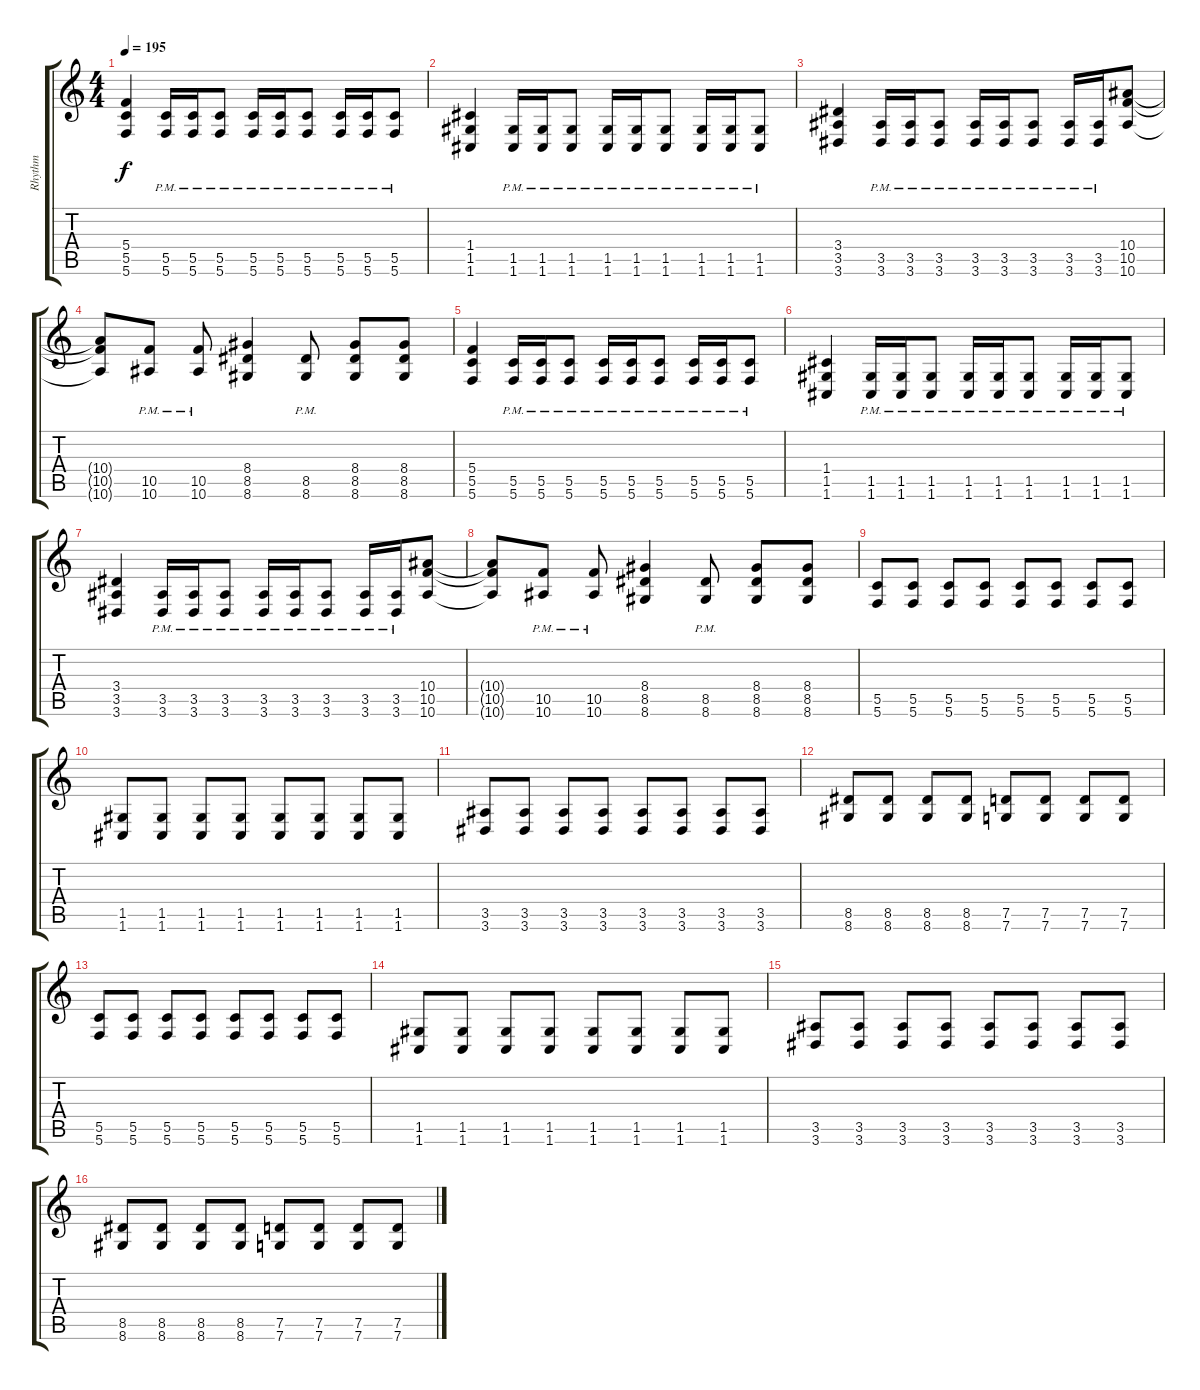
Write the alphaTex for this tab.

\track ("Rhythm" "Rhythm") {instrument distortionguitar}
\staff {score tabs}
\tuning (D4 A3 F3 C3 G2 C2) {hide}
\ts (4 4)
\tempo 195
\clef g2
\ks c
(5.4 5.5 5.6).4{dy f volume 16} (5.5{pm} 5.6{pm}).16 (5.5{pm} 5.6{pm}).16 (5.5{pm} 5.6{pm}).8 (5.5{pm} 5.6{pm}).16 (5.5{pm} 5.6{pm}).16 (5.5{pm} 5.6{pm}).8 (5.5{pm} 5.6{pm}).16 (5.5{pm} 5.6{pm}).16 (5.5{pm} 5.6{pm}).8 |
(1.4 1.5 1.6).4 (1.5{pm} 1.6{pm}).16 (1.5{pm} 1.6{pm}).16 (1.5{pm} 1.6{pm}).8 (1.5{pm} 1.6{pm}).16 (1.5{pm} 1.6{pm}).16 (1.5{pm} 1.6{pm}).8 (1.5{pm} 1.6{pm}).16 (1.5{pm} 1.6{pm}).16 (1.5{pm} 1.6{pm}).8 |
(3.4 3.5 3.6).4 (3.5{pm} 3.6{pm}).16 (3.5{pm} 3.6{pm}).16 (3.5{pm} 3.6{pm}).8 (3.5{pm} 3.6{pm}).16 (3.5{pm} 3.6{pm}).16 (3.5{pm} 3.6{pm}).8 (3.5{pm} 3.6{pm}).16 (3.5{pm} 3.6{pm}).16 (10.4 10.5 10.6).8 |
(10.4{t} 10.5{t} 10.6{t}).8 (10.5{pm} 10.6{pm}).8 (10.5{pm} 10.6{pm}).8 (8.4 8.5 8.6).4 (8.5{pm} 8.6{pm}).8 (8.4 8.5 8.6).8 (8.4 8.5 8.6).8 |
(5.4 5.5 5.6).4 (5.5{pm} 5.6{pm}).16 (5.5{pm} 5.6{pm}).16 (5.5{pm} 5.6{pm}).8 (5.5{pm} 5.6{pm}).16 (5.5{pm} 5.6{pm}).16 (5.5{pm} 5.6{pm}).8 (5.5{pm} 5.6{pm}).16 (5.5{pm} 5.6{pm}).16 (5.5{pm} 5.6{pm}).8 |
(1.4 1.5 1.6).4 (1.5{pm} 1.6{pm}).16 (1.5{pm} 1.6{pm}).16 (1.5{pm} 1.6{pm}).8 (1.5{pm} 1.6{pm}).16 (1.5{pm} 1.6{pm}).16 (1.5{pm} 1.6{pm}).8 (1.5{pm} 1.6{pm}).16 (1.5{pm} 1.6{pm}).16 (1.5{pm} 1.6{pm}).8 |
(3.4 3.5 3.6).4 (3.5{pm} 3.6{pm}).16 (3.5{pm} 3.6{pm}).16 (3.5{pm} 3.6{pm}).8 (3.5{pm} 3.6{pm}).16 (3.5{pm} 3.6{pm}).16 (3.5{pm} 3.6{pm}).8 (3.5{pm} 3.6{pm}).16 (3.5{pm} 3.6{pm}).16 (10.4 10.5 10.6).8 |
(10.4{t} 10.5{t} 10.6{t}).8 (10.5{pm} 10.6{pm}).8 (10.5{pm} 10.6{pm}).8 (8.4 8.5 8.6).4 (8.5{pm} 8.6{pm}).8 (8.4 8.5 8.6).8 (8.4 8.5 8.6).8 |
(5.5 5.6).8 (5.5 5.6).8 (5.5 5.6).8 (5.5 5.6).8 (5.5 5.6).8 (5.5 5.6).8 (5.5 5.6).8 (5.5 5.6).8 |
(1.5 1.6).8 (1.5 1.6).8 (1.5 1.6).8 (1.5 1.6).8 (1.5 1.6).8 (1.5 1.6).8 (1.5 1.6).8 (1.5 1.6).8 |
(3.5 3.6).8 (3.5 3.6).8 (3.5 3.6).8 (3.5 3.6).8 (3.5 3.6).8 (3.5 3.6).8 (3.5 3.6).8 (3.5 3.6).8 |
(8.5 8.6).8 (8.5 8.6).8 (8.5 8.6).8 (8.5 8.6).8 (7.5 7.6).8 (7.5 7.6).8 (7.5 7.6).8 (7.5 7.6).8 |
(5.5 5.6).8 (5.5 5.6).8 (5.5 5.6).8 (5.5 5.6).8 (5.5 5.6).8 (5.5 5.6).8 (5.5 5.6).8 (5.5 5.6).8 |
(1.5 1.6).8 (1.5 1.6).8 (1.5 1.6).8 (1.5 1.6).8 (1.5 1.6).8 (1.5 1.6).8 (1.5 1.6).8 (1.5 1.6).8 |
(3.5 3.6).8 (3.5 3.6).8 (3.5 3.6).8 (3.5 3.6).8 (3.5 3.6).8 (3.5 3.6).8 (3.5 3.6).8 (3.5 3.6).8 |
(8.5 8.6).8 (8.5 8.6).8 (8.5 8.6).8 (8.5 8.6).8 (7.5 7.6).8 (7.5 7.6).8 (7.5 7.6).8 (7.5 7.6).8
